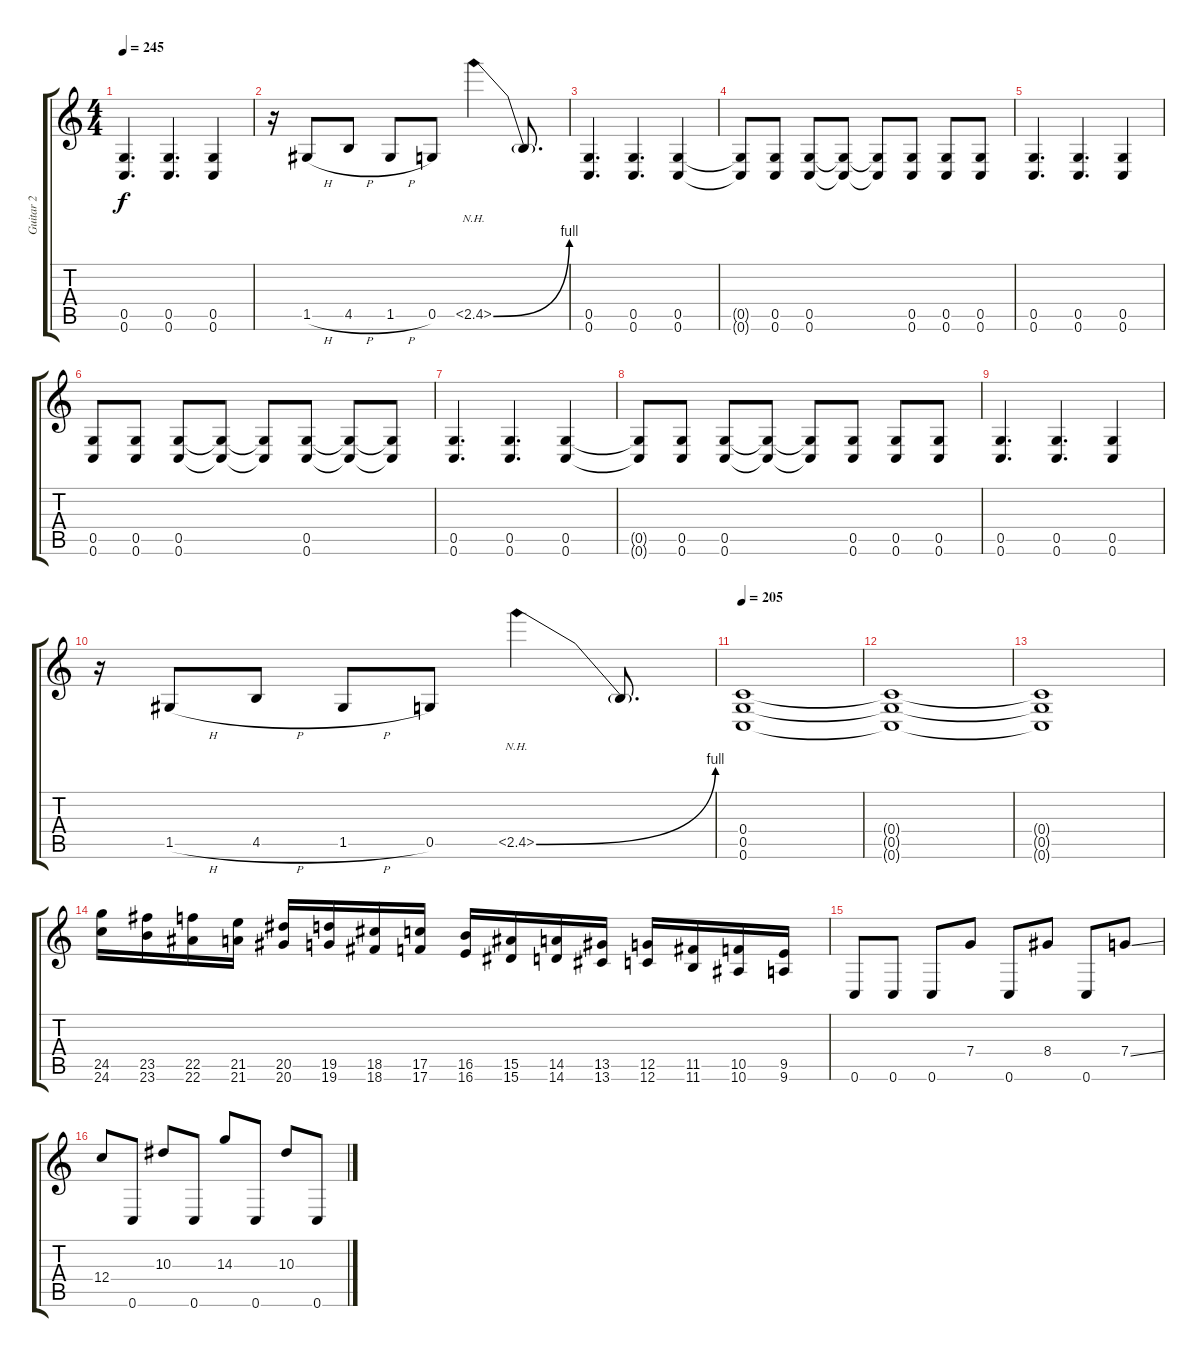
\track ("Guitar 2" "Guitar 2") {instrument distortionguitar}
\staff {score tabs}
\tuning (D4 A3 F3 C3 G2 C2) {hide}
\ts (4 4)
\tempo 245
\clef g2
\ks c
(0.5 0.6).4{d dy f} (0.5 0.6).4{d} (0.5 0.6).4 |
r.16 1.5{h}.8 4.5{h}.8 1.5{h}.8 0.5.8 2.5{be (bend 0 0 60 4) nh}.4 2.5{t}.8{d} |
(0.5 0.6).4{d} (0.5 0.6).4{d} (0.5 0.6).4 |
(0.5{t} 0.6{t}).8 (0.5 0.6).8 (0.5 0.6).8 (0.5{t} 0.6{t}).8 (0.5{t} 0.6{t}).8 (0.5 0.6).8 (0.5 0.6).8 (0.5 0.6).8 |
(0.5 0.6).4{d} (0.5 0.6).4{d} (0.5 0.6).4 |
(0.5 0.6).8 (0.5 0.6).8 (0.5 0.6).8 (0.5{t} 0.6{t}).8 (0.5{t} 0.6{t}).8 (0.5 0.6).8 (0.5{t} 0.6{t}).8 (0.5{t} 0.6{t}).8 |
(0.5 0.6).4{d} (0.5 0.6).4{d} (0.5 0.6).4 |
(0.5{t} 0.6{t}).8 (0.5 0.6).8 (0.5 0.6).8 (0.5{t} 0.6{t}).8 (0.5{t} 0.6{t}).8 (0.5 0.6).8 (0.5 0.6).8 (0.5 0.6).8 |
(0.5 0.6).4{d} (0.5 0.6).4{d} (0.5 0.6).4 |
r.16 1.5{h}.8 4.5{h}.8 1.5{h}.8 0.5.8 2.5{be (bend 0 0 60 4) nh}.4 2.5{t}.8{d} |
\tempo 205
(0.4 0.5 0.6).1 |
(0.4{t} 0.5{t} 0.6{t}).1 |
(0.4{t} 0.5{t} 0.6{t}).1 |
(24.5 24.6).16 (23.5 23.6).16 (22.5 22.6).16 (21.5 21.6).16 (20.5 20.6).16 (19.5 19.6).16 (18.5 18.6).16 (17.5 17.6).16 (16.5 16.6).16 (15.5 15.6).16 (14.5 14.6).16 (13.5 13.6).16 (12.5 12.6).16 (11.5 11.6).16 (10.5 10.6).16 (9.5 9.6).16 |
0.6.8 0.6.8 0.6.8 7.4.8 0.6.8 8.4.8 0.6.8 7.4{ss}.8 |
12.4.8 0.6.8 10.3.8 0.6.8 14.3.8 0.6.8 10.3.8 0.6.8
